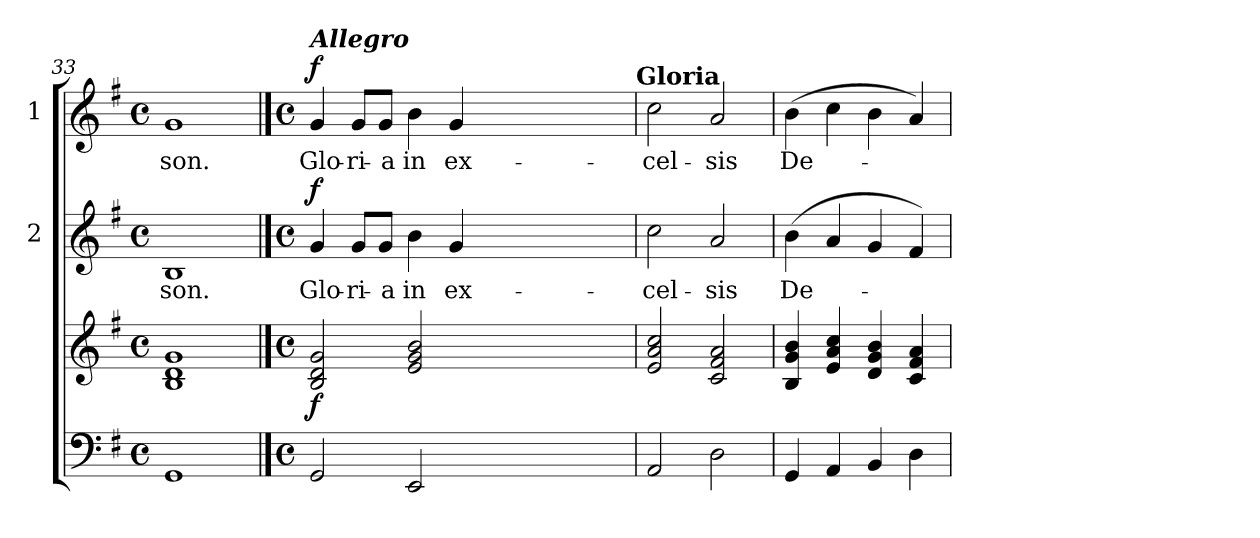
**kern	**kern	**dynam	**kern	**text	**dynam	**kern	**text	**dynam
*part3	*part3	*part3	*part2	*part2	*part2	*part1	*part1	*part1
*staff4	*staff3	*staff3/4	*staff2	*staff2	*staff2	*staff1	*staff1	*staff1
*	*	*	*I"2	*	*	*I"1	*	*
*clefF4	*clefG2	*	*clefG2	*	*	*clefG2	*	*
*	*	*	*ITrd7c12	*	*	*ITrd7c12	*	*
*k[f#]	*k[f#]	*	*k[f#]	*	*	*k[f#]	*	*
*G:	*G:	*	*G:	*	*	*G:	*	*
*M4/4	*M4/4	*	*M4/4	*	*	*M4/4	*	*
*met(c)	*met(c)	*	*met(c)	*	*	*met(c)	*	*
=33	=33	=33	=33	=33	=33	=33	=33	=33
!	!	!	!	!LO:LY:b	!	!	!LO:LY:b	!
1GG	1B 1d 1g	.	1BB	-son.	.	1G	-son.	.
!!LO:LB:g=z
==34	==34	==34	==34	==34	==34	==34	==34	==34
*M4/4	*M4/4	*	*M4/4	*	*	*M4/4	*	*
*met(c)	*met(c)	*	*met(c)	*	*	*met(c)	*	*
!	!	!	!	!	!	!LO:TX:a:Bi:t=Allegro	!	!
!	!	!LO:DY:b	!	!LO:LY:b	!LO:DY:a	!	!LO:LY:b	!LO:DY:b
2GG/	2B/ 2d/ 2g/	f	4G/	Glo-	f	4G/	Glo-	f
!	!	!	!	!LO:LY:b	!	!	!LO:LY:b	!
.	.	.	8G/L	-ri-	.	8G/L	-ri-	.
!	!	!	!	!LO:LY:b	!	!	!LO:LY:b	!
.	.	.	8G/J	-a	.	8G/J	-a	.
!	!	!	!	!LO:LY:b	!	!	!LO:LY:b	!
2EE/	2e/ 2g/ 2b/	.	4B\	in	.	4B\	in	.
!	!	!	!	!LO:LY:b	!	!	!LO:LY:b	!
.	.	.	4G/	ex-	.	4G/	ex-	.
0ryy	0ryy	.	0ryy	.	.	0ryy	.	.
!	!	!	!	!	!	!LO:TX:a:B:t=Gloria	!	!
=35	=35	=35	=35	=35	=35	=35	=35	=35
!	!	!	!	!LO:LY:b	!	!	!LO:LY:b	!
2AA/	2e/ 2a/ 2cc/	.	2c\	-cel-	.	2c\	-cel-	.
!	!	!	!	!LO:LY:b	!	!	!LO:LY:b	!
2D\	2c/ 2f#/ 2a/	.	2A/	-sis	.	2A/	-sis	.
=36	=36	=36	=36	=36	=36	=36	=36	=36
!	!	!	!	!LO:LY:b	!	!	!LO:LY:b	!
4GG/	4B/ 4g/ 4b/	.	(>4B\	De-	.	(>4B\	De-	.
4AA/	4e/ 4a/ 4cc/	.	4A/	.	.	4c\	.	.
4BB/	4d/ 4g/ 4b/	.	4G/	.	.	4B\	.	.
4D\	4c/ 4f#/ 4a/	.	4F#/)	.	.	4A/)	.	.
=	=	=	=	=	=	=	=	=
*-	*-	*-	*-	*-	*-	*-	*-	*-
